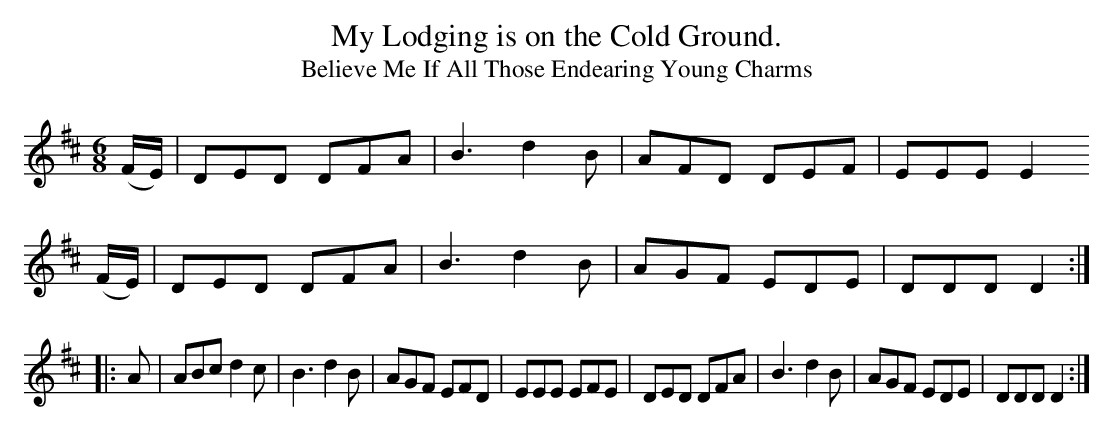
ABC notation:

X:1
T:My Lodging is on the Cold Ground.
T:Believe Me If All Those Endearing Young Charms
M:6/8
L:1/8
K:D
(F/E/)|DED DFA|B3 d2B|AFD DEF|EEE E2
(F/E/)|DED DFA|B3 d2B|AGF EDE|DDD D2:|
|: A    |ABc d2c|B3 d2B|AGF EFD|EEE EFE|\
DED DFA|B3 d2B|AGF EDE|DDD D2:|
